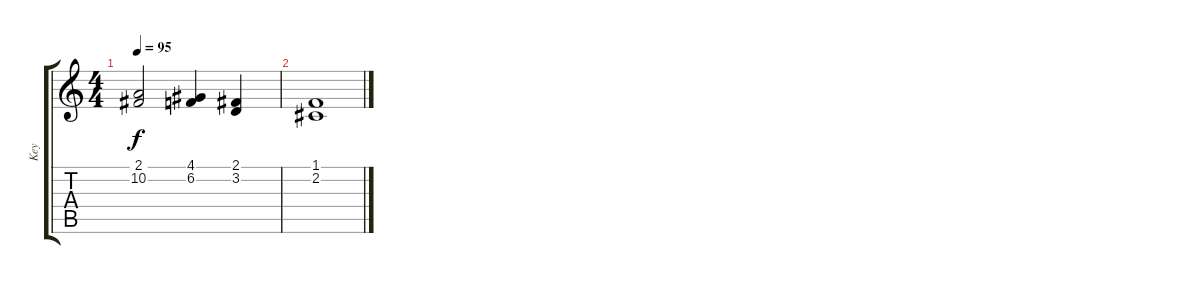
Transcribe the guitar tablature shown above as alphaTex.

\track ("Key" "Key") {instrument stringensemble1}
\staff {score tabs}
\tuning (E4 B3 G3 D3 A2 E2) {hide}
\ts (4 4)
\tempo 95
\clef g2
\ks c
(2.1 10.2).2{dy f} (4.1 6.2).4 (2.1 3.2).4 |
(1.1 2.2).1
